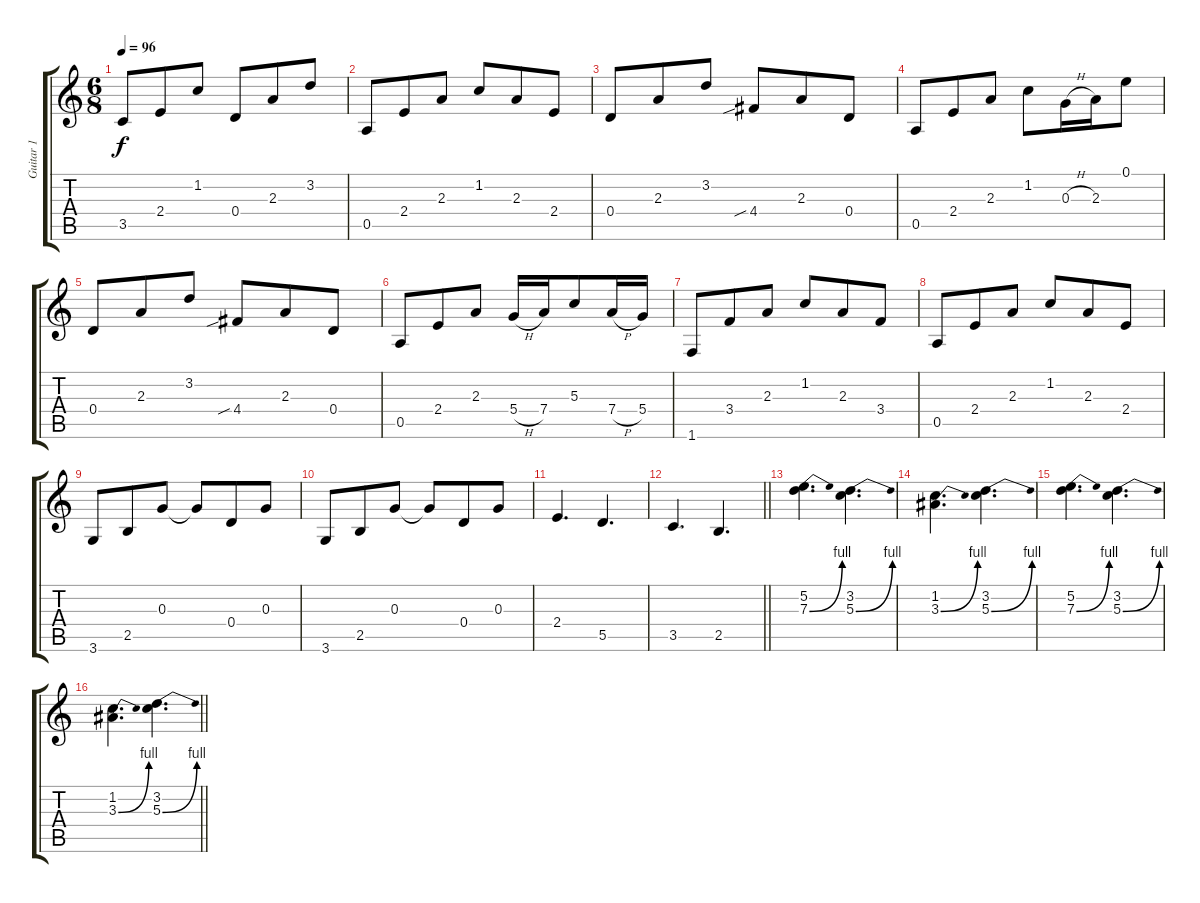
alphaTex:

\track ("Guitar 1" "Guitar 1") {instrument overdrivenguitar}
\staff {score tabs}
\tuning (E4 B3 G3 D3 A2 E2) {hide}
\ts (6 8)
\tempo 96
\clef g2
\ks c
3.5.8{dy f} 2.4.8 1.2.8 0.4.8 2.3.8 3.2.8 |
0.5.8 2.4.8 2.3.8 1.2.8 2.3.8 2.4.8 |
0.4.8 2.3.8 3.2.8 4.4{sib}.8 2.3.8 0.4.8 |
0.5.8 2.4.8 2.3.8 1.2.8 0.3{h}.16 2.3.16 0.1.8 |
0.4.8 2.3.8 3.2.8 4.4{sib}.8 2.3.8 0.4.8 |
0.5.8 2.4.8 2.3.8 5.4{h}.16 7.4.16 5.3.8 7.4{h}.16 5.4.16 |
1.6.8 3.4.8 2.3.8 1.2.8 2.3.8 3.4.8 |
0.5.8 2.4.8 2.3.8 1.2.8 2.3.8 2.4.8 |
3.6.8 2.5.8 0.3.8 0.3{t}.8 0.4.8 0.3.8 |
3.6.8 2.5.8 0.3.8 0.3{t}.8 0.4.8 0.3.8 |
2.4.4{d} 5.5.4{d} |
\barLineRight lightlight
3.5.4{d} 2.5.4{d} |
(5.2 7.3{be (bend 0 0 60 4)}).4{d} (3.2 5.3{be (bend 0 0 60 4)}).4{d} |
(1.2 3.3{be (bend 0 0 60 4)}).4{d} (3.2 5.3{be (bend 0 0 60 4)}).4{d} |
(5.2 7.3{be (bend 0 0 60 4)}).4{d} (3.2 5.3{be (bend 0 0 60 4)}).4{d} |
\barLineRight lightlight
(1.2 3.3{be (bend 0 0 60 4)}).4{d} (3.2 5.3{be (bend 0 0 60 4)}).4{d}
